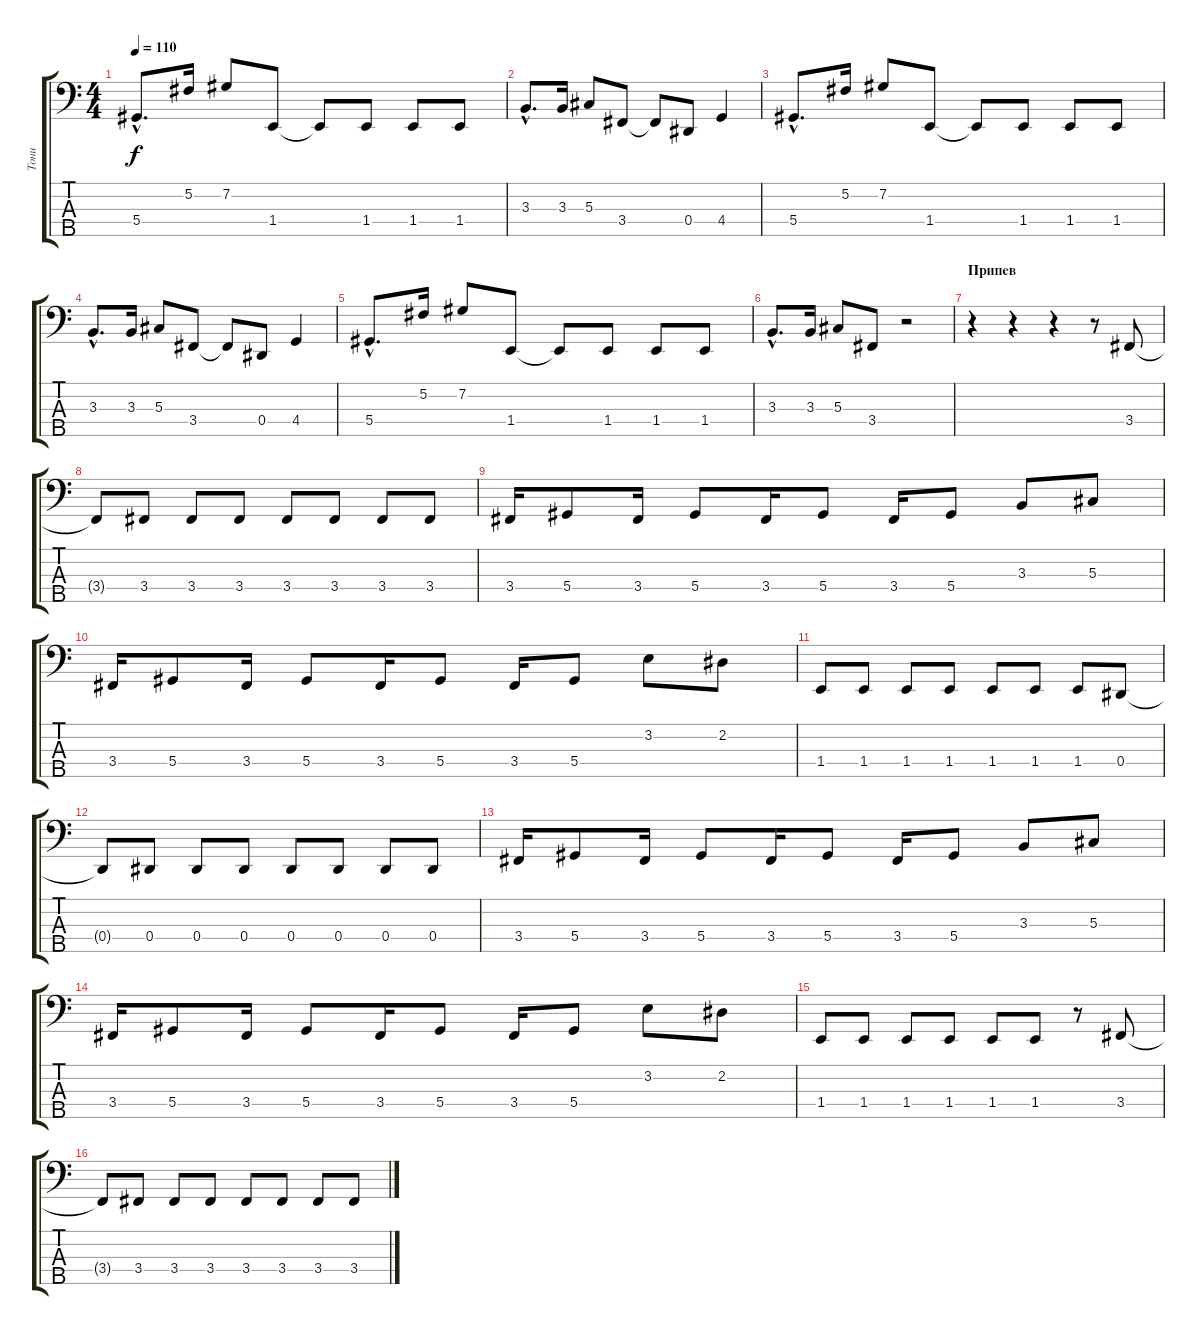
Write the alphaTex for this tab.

\track ("Тони" "Тони") {instrument electricbassfinger}
\staff {score tabs}
\tuning (Gb2 Db2 Ab1 Eb1 Bb0) {hide}
\ts (4 4)
\tempo 110
\clef f4
\ks c
5.4{hac}.8{d dy f} 5.2.16 7.2.8 1.4.8 1.4{t}.8 1.4.8 1.4.8 1.4.8 |
3.3{hac}.8{d} 3.3.16 5.3.8 3.4.8 3.4{t}.8 0.4.8 4.4.4 |
5.4{hac}.8{d} 5.2.16 7.2.8 1.4.8 1.4{t}.8 1.4.8 1.4.8 1.4.8 |
3.3{hac}.8{d} 3.3.16 5.3.8 3.4.8 3.4{t}.8 0.4.8 4.4.4 |
5.4{hac}.8{d} 5.2.16 7.2.8 1.4.8 1.4{t}.8 1.4.8 1.4.8 1.4.8 |
3.3{hac}.8{d} 3.3.16 5.3.8 3.4.8 r.2 |
\section ("" "Припев")
r.4 r.4 r.4 r.8 3.4.8 |
3.4{t}.8 3.4.8 3.4.8 3.4.8 3.4.8 3.4.8 3.4.8 3.4.8 |
3.4.16 5.4.8 3.4.16 5.4.8 3.4.16 5.4.8 3.4.16 5.4.8 3.3.8 5.3.8 |
3.4.16 5.4.8 3.4.16 5.4.8 3.4.16 5.4.8 3.4.16 5.4.8 3.2.8 2.2.8 |
1.4.8 1.4.8 1.4.8 1.4.8 1.4.8 1.4.8 1.4.8 0.4.8 |
0.4{t}.8 0.4.8 0.4.8 0.4.8 0.4.8 0.4.8 0.4.8 0.4.8 |
3.4.16 5.4.8 3.4.16 5.4.8 3.4.16 5.4.8 3.4.16 5.4.8 3.3.8 5.3.8 |
3.4.16 5.4.8 3.4.16 5.4.8 3.4.16 5.4.8 3.4.16 5.4.8 3.2.8 2.2.8 |
1.4.8 1.4.8 1.4.8 1.4.8 1.4.8 1.4.8 r.8 3.4.8 |
3.4{t}.8 3.4.8 3.4.8 3.4.8 3.4.8 3.4.8 3.4.8 3.4.8
